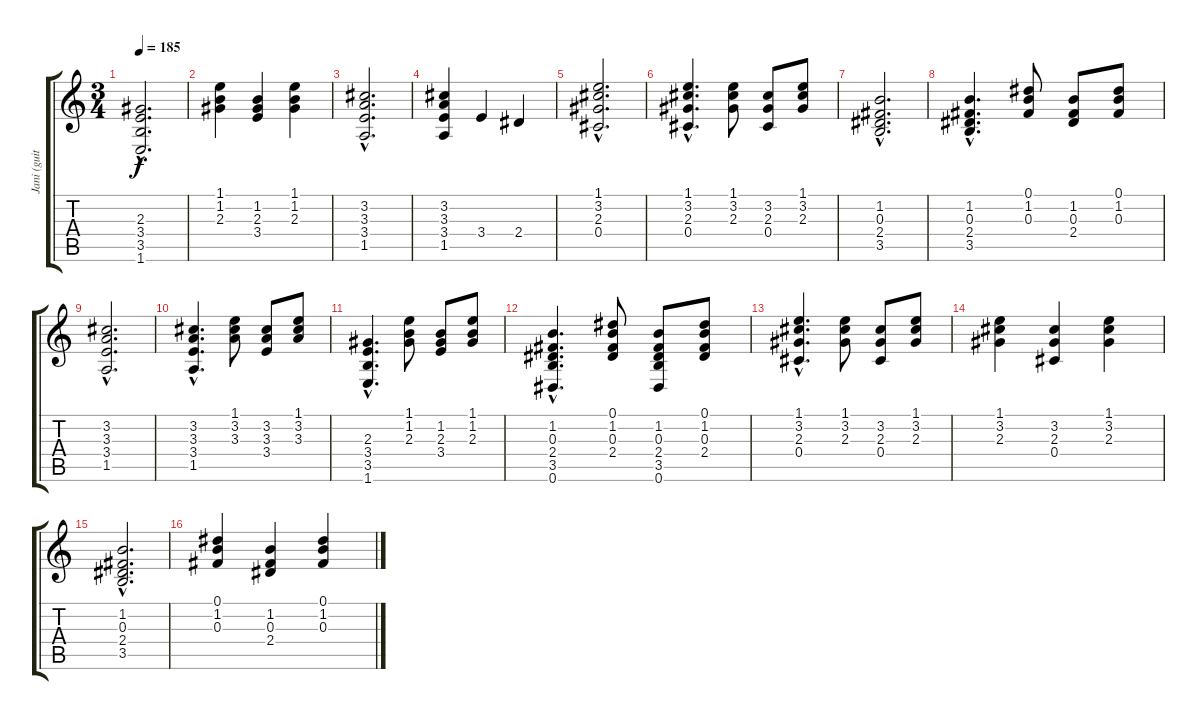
\track ("Jani (guitar)" "Jani (guit") {instrument acousticguitarnylon}
\staff {score tabs}
\tuning (Eb4 Bb3 Gb3 Db3 Ab2 Eb2) {hide}
\ts (3 4)
\tempo 185
\clef g2
\ks c
(2.3{hac} 3.4{hac} 3.5{hac} 1.6{hac}).2{d dy f} |
(1.1 1.2 2.3).4 (1.2 2.3 3.4).4 (1.1 1.2 2.3).4 |
(3.2{hac} 3.3{hac} 3.4{hac} 1.5{hac}).2{d} |
(3.2 3.3 3.4 1.5).4 3.4.4 2.4.4 |
(1.1{hac} 3.2{hac} 2.3{hac} 0.4{hac}).2{d} |
(1.1{hac} 3.2{hac} 2.3{hac} 0.4{hac}).4{d} (1.1 3.2 2.3).8 (3.2 2.3 0.4).8 (1.1 3.2 2.3).8 |
(1.2{hac} 0.3{hac} 2.4{hac} 3.5{hac}).2{d} |
(1.2{hac} 0.3{hac} 2.4{hac} 3.5{hac}).4{d} (0.1 1.2 0.3).8 (1.2 0.3 2.4).8 (0.1 1.2 0.3).8 |
(3.2{hac} 3.3{hac} 3.4{hac} 1.5{hac}).2{d} |
(3.2{hac} 3.3{hac} 3.4{hac} 1.5{hac}).4{d} (1.1 3.2 3.3).8 (3.2 3.3 3.4).8 (1.1 3.2 3.3).8 |
(2.3{hac} 3.4{hac} 3.5{hac} 1.6{hac}).4{d} (1.1 1.2 2.3).8 (1.2 2.3 3.4).8 (1.1 1.2 2.3).8 |
(1.2{hac} 0.3{hac} 2.4{hac} 3.5{hac} 0.6{hac}).4{d} (0.1 1.2 0.3 2.4).8 (1.2 0.3 2.4 3.5 0.6).8 (0.1 1.2 0.3 2.4).8 |
(1.1{hac} 3.2{hac} 2.3{hac} 0.4{hac}).4{d} (1.1 3.2 2.3).8 (3.2 2.3 0.4).8 (1.1 3.2 2.3).8 |
(1.1 3.2 2.3).4 (3.2 2.3 0.4).4 (1.1 3.2 2.3).4 |
(1.2{hac} 0.3{hac} 2.4{hac} 3.5{hac}).2{d} |
(0.1 1.2 0.3).4 (1.2 0.3 2.4).4 (0.1 1.2 0.3).4
